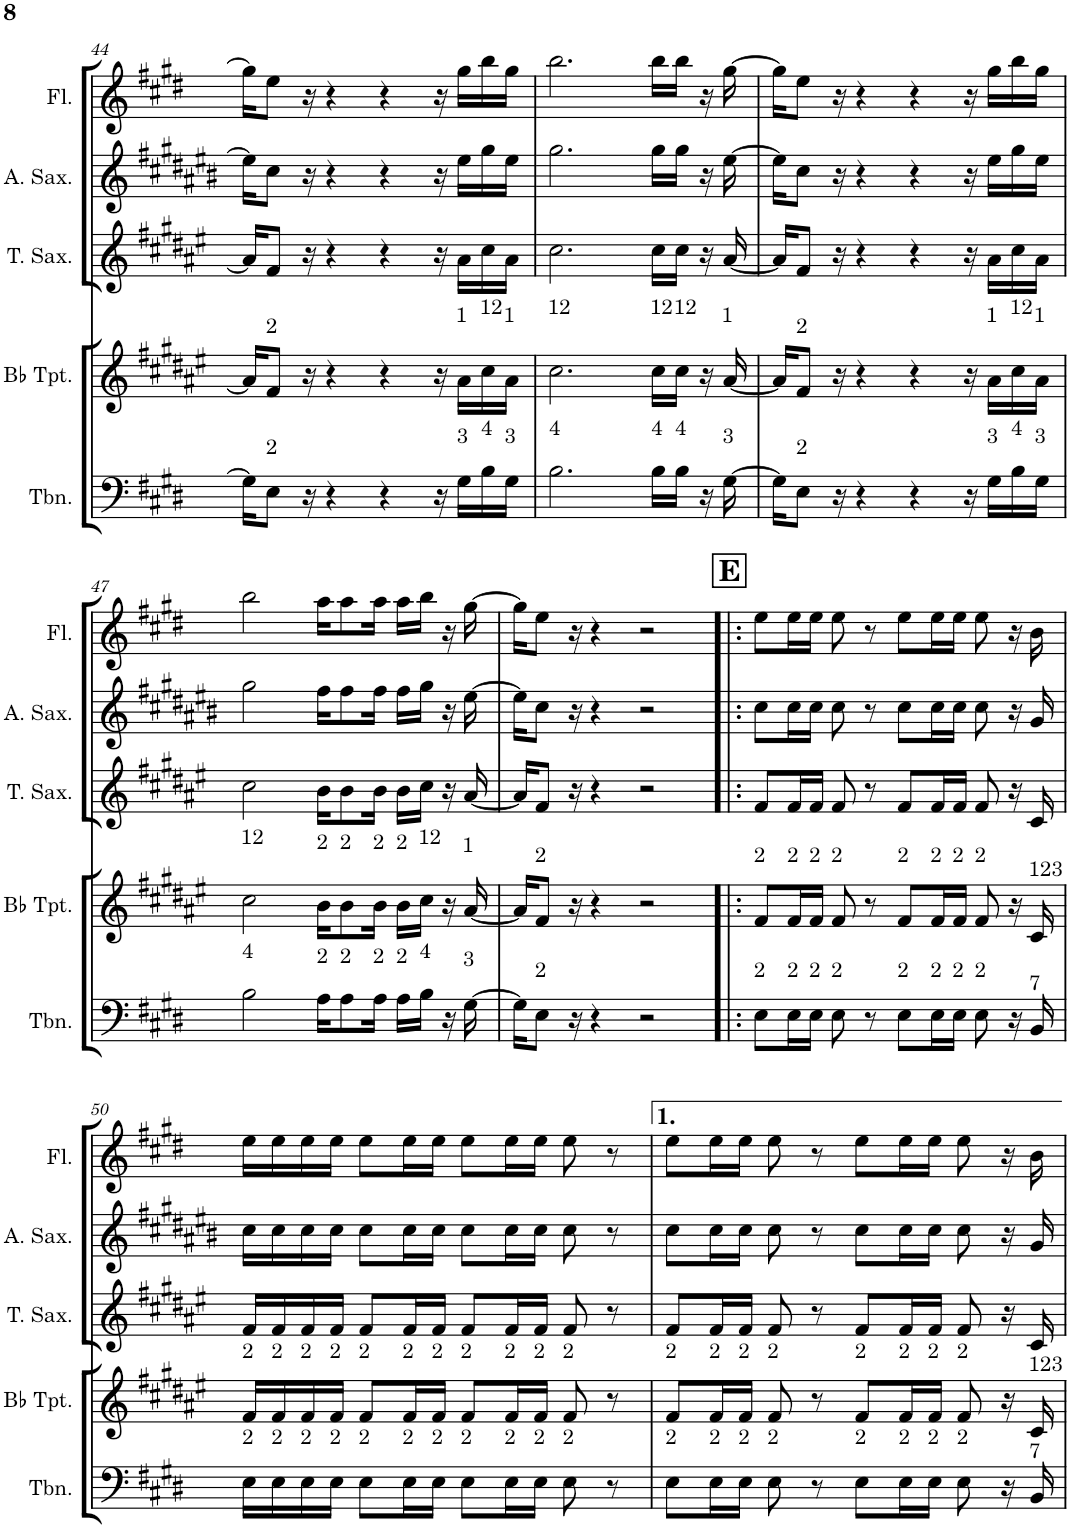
**kern	**kern	**kern	**kern	**kern
*part5	*part4	*part3	*part2	*part1
*staff5	*staff4	*staff3	*staff2	*staff1
*I"Trombone	*I"Bb Trumpet	*I"Tenor Saxophone	*I"Alto Saxophone	*I"Flute
*I'Tbn.	*I'Bb Tpt.	*I'T. Sax.	*I'A. Sax.	*I'Fl.
!!LO:PB:g=z
*clefF4	*clefG2	*clefG2	*clefG2	*clefG2
*	*Trd1c2	*Trd8c14	*Trd5c9	*
*k[f#c#g#d#]	*k[f#c#g#d#a#e#]	*k[f#c#g#d#a#e#]	*k[f#c#g#d#a#e#b#]	*k[f#c#g#d#]
*M4/4	*M4/4	*M4/4	*M4/4	*M4/4
=44	=44	=44	=44	=44
16G#\KL]	16a#/KL]	16a#/KL]	16ee#\KL]	16gg#\KL]
!	!LO:TX:a:t=2	!	!	!
!LO:TX:a:t=2	!	!	!	!
8E\J	8f#/J	8f#/J	8cc#\J	8ee\J
16r	16r	16r	16r	16r
4r	4r	4r	4r	4r
4r	4r	4r	4r	4r
16r	16r	16r	16r	16r
!	!LO:TX:a:t=1	!	!	!
!LO:TX:a:t=3	!	!	!	!
16G#\LL	16a#\LL	16a#\LL	16ee#\LL	16gg#\LL
!	!LO:TX:a:t=12	!	!	!
!LO:TX:a:t=4	!	!	!	!
16B\	16cc#\	16cc#\	16gg#\	16bb\
!	!LO:TX:a:t=1	!	!	!
!LO:TX:a:t=3	!	!	!	!
16G#\JJ	16a#\JJ	16a#\JJ	16ee#\JJ	16gg#\JJ
=45	=45	=45	=45	=45
!	!LO:TX:a:t=12	!	!	!
!LO:TX:a:t=4	!	!	!	!
2.B\	2.cc#\	2.cc#\	2.gg#\	2.bb\
!	!LO:TX:a:t=12	!	!	!
!LO:TX:a:t=4	!	!	!	!
16B\LL	16cc#\LL	16cc#\LL	16gg#\LL	16bb\LL
!	!LO:TX:a:t=12	!	!	!
!LO:TX:a:t=4	!	!	!	!
16B\JJ	16cc#\JJ	16cc#\JJ	16gg#\JJ	16bb\JJ
16r	16r	16r	16r	16r
!	!LO:TX:a:t=1	!	!	!
!LO:TX:a:t=3	!	!	!	!
[16G#\	[16a#/	[16a#/	[16ee#\	[16gg#\
=46	=46	=46	=46	=46
16G#\KL]	16a#/KL]	16a#/KL]	16ee#\KL]	16gg#\KL]
!	!LO:TX:a:t=2	!	!	!
!LO:TX:a:t=2	!	!	!	!
8E\J	8f#/J	8f#/J	8cc#\J	8ee\J
16r	16r	16r	16r	16r
4r	4r	4r	4r	4r
4r	4r	4r	4r	4r
16r	16r	16r	16r	16r
!	!LO:TX:a:t=1	!	!	!
!LO:TX:a:t=3	!	!	!	!
16G#\LL	16a#\LL	16a#\LL	16ee#\LL	16gg#\LL
!	!LO:TX:a:t=12	!	!	!
!LO:TX:a:t=4	!	!	!	!
16B\	16cc#\	16cc#\	16gg#\	16bb\
!	!LO:TX:a:t=1	!	!	!
!LO:TX:a:t=3	!	!	!	!
16G#\JJ	16a#\JJ	16a#\JJ	16ee#\JJ	16gg#\JJ
!!LO:LB:g=z
=47	=47	=47	=47	=47
!	!LO:TX:a:t=12	!	!	!
!LO:TX:a:t=4	!	!	!	!
2B\	2cc#\	2cc#\	2gg#\	2bb\
!	!LO:TX:a:t=2	!	!	!
!LO:TX:a:t=2	!	!	!	!
16A\KL	16b\KL	16b\KL	16ff#\KL	16aa\KL
!	!LO:TX:a:t=2	!	!	!
!LO:TX:a:t=2	!	!	!	!
8A\	8b\	8b\	8ff#\	8aa\
!	!LO:TX:a:t=2	!	!	!
!LO:TX:a:t=2	!	!	!	!
16A\Jk	16b\Jk	16b\Jk	16ff#\Jk	16aa\Jk
!	!LO:TX:a:t=2	!	!	!
!LO:TX:a:t=2	!	!	!	!
16A\LL	16b\LL	16b\LL	16ff#\LL	16aa\LL
!	!LO:TX:a:t=12	!	!	!
!LO:TX:a:t=4	!	!	!	!
16B\JJ	16cc#\JJ	16cc#\JJ	16gg#\JJ	16bb\JJ
16r	16r	16r	16r	16r
!	!LO:TX:a:t=1	!	!	!
!LO:TX:a:t=3	!	!	!	!
[16G#\	[16a#/	[16a#/	[16ee#\	[16gg#\
=48	=48	=48	=48	=48
16G#\KL]	16a#/KL]	16a#/KL]	16ee#\KL]	16gg#\KL]
!	!LO:TX:a:t=2	!	!	!
!LO:TX:a:t=2	!	!	!	!
8E\J	8f#/J	8f#/J	8cc#\J	8ee\J
16r	16r	16r	16r	16r
4r	4r	4r	4r	4r
2r	2r	2r	2r	2r
!!LO:REH:place=s1:a:B:cj:fs=14:t=E
=49!|:	=49!|:	=49!|:	=49!|:	=49!|:
!	!LO:TX:a:t=2	!	!	!
!LO:TX:a:t=2	!	!	!	!
8E\L	8f#/L	8f#/L	8cc#\L	8ee\L
!	!LO:TX:a:t=2	!	!	!
!LO:TX:a:t=2	!	!	!	!
16E\L	16f#/L	16f#/L	16cc#\L	16ee\L
!	!LO:TX:a:t=2	!	!	!
!LO:TX:a:t=2	!	!	!	!
16E\JJ	16f#/JJ	16f#/JJ	16cc#\JJ	16ee\JJ
!	!LO:TX:a:t=2	!	!	!
!LO:TX:a:t=2	!	!	!	!
8E\	8f#/	8f#/	8cc#\	8ee\
8r	8r	8r	8r	8r
!	!LO:TX:a:t=2	!	!	!
!LO:TX:a:t=2	!	!	!	!
8E\L	8f#/L	8f#/L	8cc#\L	8ee\L
!	!LO:TX:a:t=2	!	!	!
!LO:TX:a:t=2	!	!	!	!
16E\L	16f#/L	16f#/L	16cc#\L	16ee\L
!	!LO:TX:a:t=2	!	!	!
!LO:TX:a:t=2	!	!	!	!
16E\JJ	16f#/JJ	16f#/JJ	16cc#\JJ	16ee\JJ
!	!LO:TX:a:t=2	!	!	!
!LO:TX:a:t=2	!	!	!	!
8E\	8f#/	8f#/	8cc#\	8ee\
16r	16r	16r	16r	16r
!	!LO:TX:a:t=123	!	!	!
!LO:TX:a:t=7	!	!	!	!
16BB/	16c#/	16c#/	16g#/	16b\
!!LO:LB:g=z
=50	=50	=50	=50	=50
!	!LO:TX:a:t=2	!	!	!
!LO:TX:a:t=2	!	!	!	!
16E\LL	16f#/LL	16f#/LL	16cc#\LL	16ee\LL
!	!LO:TX:a:t=2	!	!	!
!LO:TX:a:t=2	!	!	!	!
16E\	16f#/	16f#/	16cc#\	16ee\
!	!LO:TX:a:t=2	!	!	!
!LO:TX:a:t=2	!	!	!	!
16E\	16f#/	16f#/	16cc#\	16ee\
!	!LO:TX:a:t=2	!	!	!
!LO:TX:a:t=2	!	!	!	!
16E\JJ	16f#/JJ	16f#/JJ	16cc#\JJ	16ee\JJ
!	!LO:TX:a:t=2	!	!	!
!LO:TX:a:t=2	!	!	!	!
8E\L	8f#/L	8f#/L	8cc#\L	8ee\L
!	!LO:TX:a:t=2	!	!	!
!LO:TX:a:t=2	!	!	!	!
16E\L	16f#/L	16f#/L	16cc#\L	16ee\L
!	!LO:TX:a:t=2	!	!	!
!LO:TX:a:t=2	!	!	!	!
16E\JJ	16f#/JJ	16f#/JJ	16cc#\JJ	16ee\JJ
!	!LO:TX:a:t=2	!	!	!
!LO:TX:a:t=2	!	!	!	!
8E\L	8f#/L	8f#/L	8cc#\L	8ee\L
!	!LO:TX:a:t=2	!	!	!
!LO:TX:a:t=2	!	!	!	!
16E\L	16f#/L	16f#/L	16cc#\L	16ee\L
!	!LO:TX:a:t=2	!	!	!
!LO:TX:a:t=2	!	!	!	!
16E\JJ	16f#/JJ	16f#/JJ	16cc#\JJ	16ee\JJ
!	!LO:TX:a:t=2	!	!	!
!LO:TX:a:t=2	!	!	!	!
8E\	8f#/	8f#/	8cc#\	8ee\
8r	8r	8r	8r	8r
=51	=51	=51	=51	=51
!	!LO:TX:a:t=2	!	!	!
!LO:TX:a:t=2	!	!	!	!
8E\L	8f#/L	8f#/L	8cc#\L	8ee\L
!	!LO:TX:a:t=2	!	!	!
!LO:TX:a:t=2	!	!	!	!
16E\L	16f#/L	16f#/L	16cc#\L	16ee\L
!	!LO:TX:a:t=2	!	!	!
!LO:TX:a:t=2	!	!	!	!
16E\JJ	16f#/JJ	16f#/JJ	16cc#\JJ	16ee\JJ
!	!LO:TX:a:t=2	!	!	!
!LO:TX:a:t=2	!	!	!	!
8E\	8f#/	8f#/	8cc#\	8ee\
8r	8r	8r	8r	8r
!	!LO:TX:a:t=2	!	!	!
!LO:TX:a:t=2	!	!	!	!
8E\L	8f#/L	8f#/L	8cc#\L	8ee\L
!	!LO:TX:a:t=2	!	!	!
!LO:TX:a:t=2	!	!	!	!
16E\L	16f#/L	16f#/L	16cc#\L	16ee\L
!	!LO:TX:a:t=2	!	!	!
!LO:TX:a:t=2	!	!	!	!
16E\JJ	16f#/JJ	16f#/JJ	16cc#\JJ	16ee\JJ
!	!LO:TX:a:t=2	!	!	!
!LO:TX:a:t=2	!	!	!	!
8E\	8f#/	8f#/	8cc#\	8ee\
16r	16r	16r	16r	16r
!	!LO:TX:a:t=123	!	!	!
!LO:TX:a:t=7	!	!	!	!
16BB/	16c#/	16c#/	16g#/	16b\
=	=	=	=	=
*-	*-	*-	*-	*-
